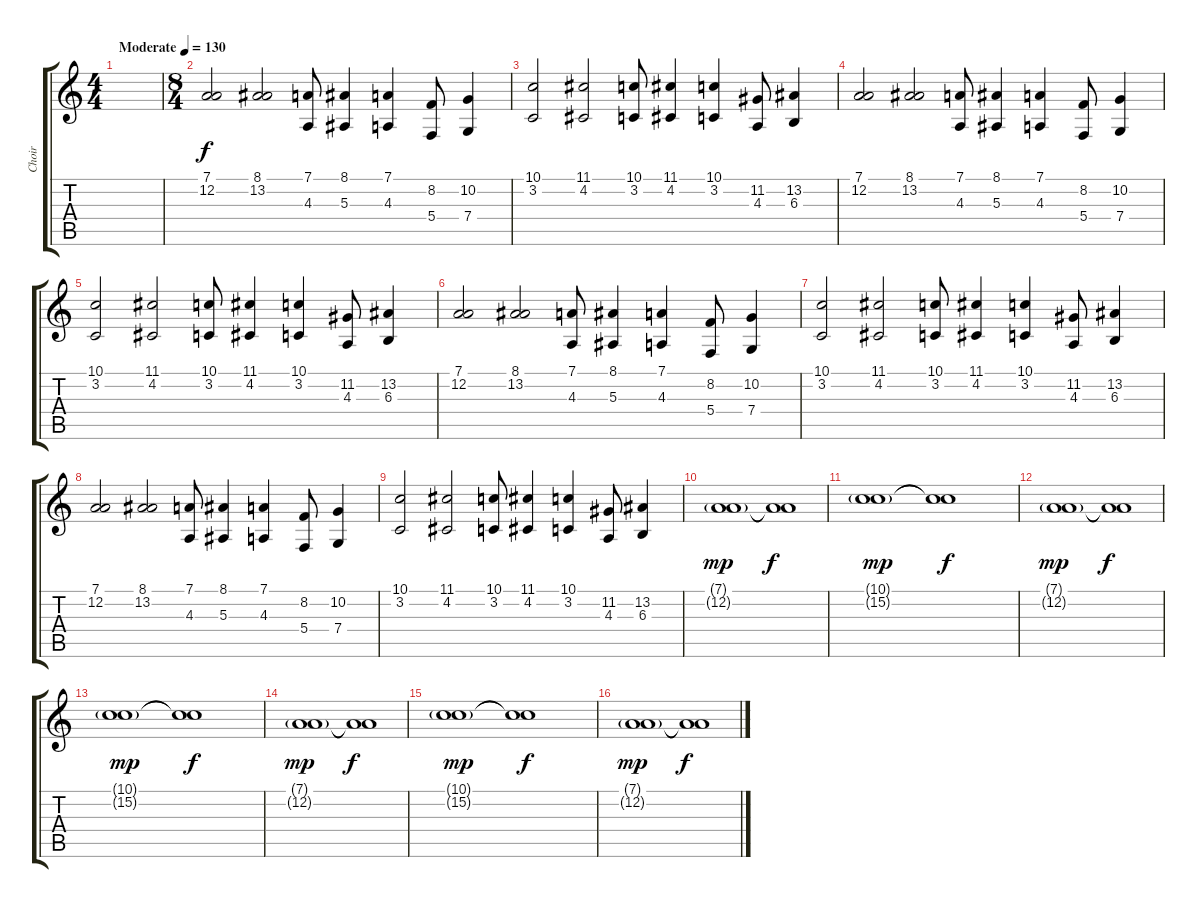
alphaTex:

\track ("Choir" "Choir") {instrument choiraahs}
\staff {score tabs}
\tuning (D4 A3 F3 C3 G2 D2) {hide}
\ts (4 4)
\tempo (130 "Moderate")
\clef g2
\ks c
|
\ts (8 4)
(7.1 12.2).2 (8.1 13.2).2 (7.1 4.3).8 (8.1 5.3).4 (7.1 4.3).4 (8.2 5.4).8 (10.2 7.4).4 |
(10.1 3.2).2 (11.1 4.2).2 (10.1 3.2).8 (11.1 4.2).4 (10.1 3.2).4 (11.2 4.3).8 (13.2 6.3).4 |
(7.1 12.2).2 (8.1 13.2).2 (7.1 4.3).8 (8.1 5.3).4 (7.1 4.3).4 (8.2 5.4).8 (10.2 7.4).4 |
(10.1 3.2).2 (11.1 4.2).2 (10.1 3.2).8 (11.1 4.2).4 (10.1 3.2).4 (11.2 4.3).8 (13.2 6.3).4 |
(7.1 12.2).2 (8.1 13.2).2 (7.1 4.3).8 (8.1 5.3).4 (7.1 4.3).4 (8.2 5.4).8 (10.2 7.4).4 |
(10.1 3.2).2 (11.1 4.2).2 (10.1 3.2).8 (11.1 4.2).4 (10.1 3.2).4 (11.2 4.3).8 (13.2 6.3).4 |
(7.1 12.2).2 (8.1 13.2).2 (7.1 4.3).8 (8.1 5.3).4 (7.1 4.3).4 (8.2 5.4).8 (10.2 7.4).4 |
(10.1 3.2).2 (11.1 4.2).2 (10.1 3.2).8 (11.1 4.2).4 (10.1 3.2).4 (11.2 4.3).8 (13.2 6.3).4 |
(7.1{g} 12.2{g}).1{dy mp} (7.1{t} 12.2{t}).1{dy f} |
(10.1{g} 15.2{g}).1{dy mp} (10.1{t} 15.2{t}).1{dy f} |
(7.1{g} 12.2{g}).1{dy mp} (7.1{t} 12.2{t}).1{dy f} |
(10.1{g} 15.2{g}).1{dy mp} (10.1{t} 15.2{t}).1{dy f} |
(7.1{g} 12.2{g}).1{dy mp} (7.1{t} 12.2{t}).1{dy f} |
(10.1{g} 15.2{g}).1{dy mp} (10.1{t} 15.2{t}).1{dy f} |
(7.1{g} 12.2{g}).1{dy mp} (7.1{t} 12.2{t}).1{dy f}
